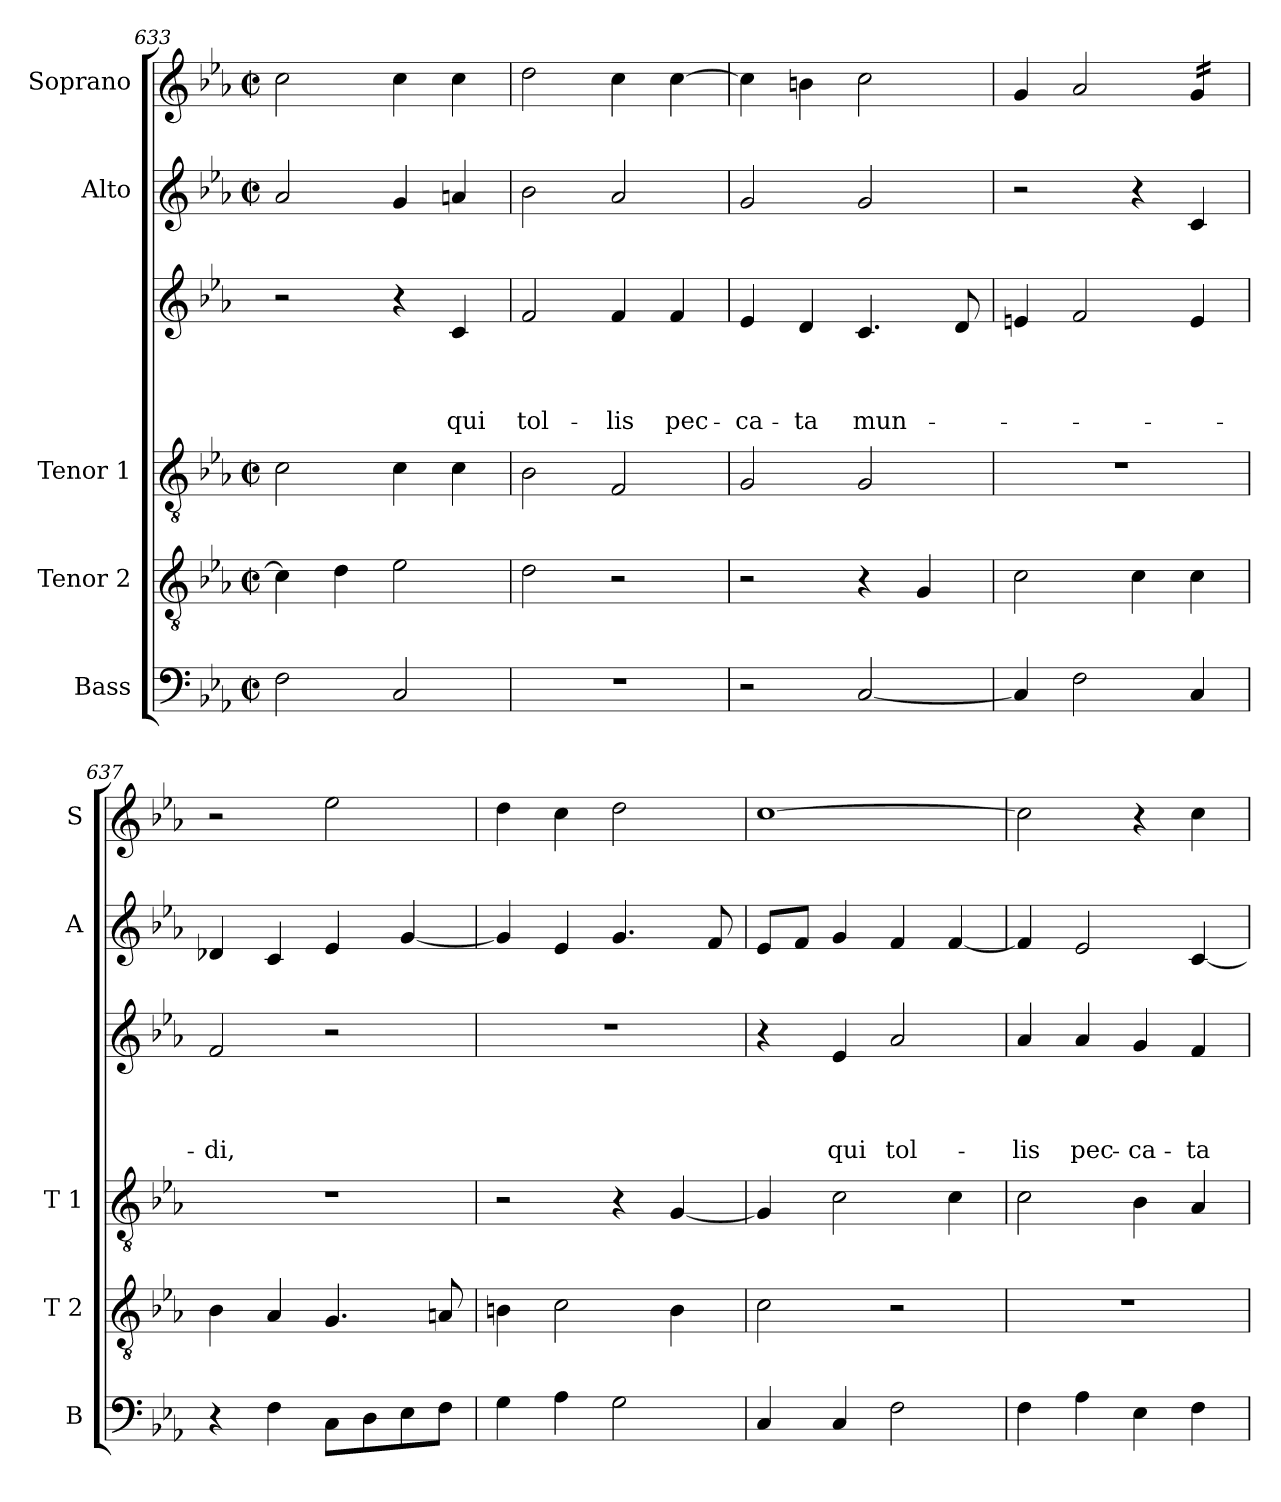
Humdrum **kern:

**kern	**kern	**kern	**kern	**text	**text	**text	**text	**kern	**kern
*part6	*part5	*part4	*part3	*part3	*part3	*part3	*part3	*part2	*part1
*staff6	*staff5	*staff4	*staff3	*staff3	*staff3	*staff3	*staff3	*staff2	*staff1
*I"Bass	*I"Tenor 2	*I"Tenor 1	*	*	*	*	*	*I"Alto	*I"Soprano
*I'B	*I'T 2	*I'T 1	*	*	*	*	*	*I'A	*I'S
*clefF4	*clefGv2	*clefGv2	*clefG2	*	*	*	*	*clefG2	*clefG2
*k[b-e-a-]	*k[b-e-a-]	*k[b-e-a-]	*k[b-e-a-]	*	*	*	*	*k[b-e-a-]	*k[b-e-a-]
*E-:	*E-:	*E-:	*E-:	*	*	*	*	*E-:	*E-:
*M2/2	*M2/2	*M2/2	*	*	*	*	*	*M2/2	*M2/2
*met(c|)	*met(c|)	*met(c|)	*	*	*	*	*	*met(c|)	*met(c|)
=633	=633	=633	=633	=633	=633	=633	=633	=633	=633
2F\	4c\]	2c\	2r	.	.	.	.	2a-/	2cc\
.	4d\	.	.	.	.	.	.	.	.
2C/	2e-\	4c\	4r	.	.	.	.	4g/	4cc\
!	!	!	!	!	!	!	!LO:LY:b	!	!
.	.	4c\	4c/	.	.	.	qui	4an/	4cc\
=634	=634	=634	=634	=634	=634	=634	=634	=634	=634
!	!	!	!	!	!	!	!LO:LY:b	!	!
1r	2d\	2B-\	2f/	.	.	.	tol-	2b-\	2dd\
!	!	!	!	!	!	!	!LO:LY:b	!	!
.	2r	2F/	4f/	.	.	.	-lis	2a-/	4cc\
!	!	!	!	!	!	!	!LO:LY:b	!	!
.	.	.	4f/	.	.	.	pec-	.	[>4cc\
=635	=635	=635	=635	=635	=635	=635	=635	=635	=635
!	!	!	!	!	!	!	!LO:LY:b	!	!
2r	2r	2G/	4e-/	.	.	.	-ca-	2g/	4cc\]
!	!	!	!	!	!	!	!LO:LY:b	!	!
.	.	.	4d/	.	.	.	-ta	.	4bn\
!	!	!	!	!	!	!	!LO:LY:b	!	!
[<2C/	4r	2G/	4.c/	.	.	.	mun-	2g/	2cc\
.	4G/	.	.	.	.	.	.	.	.
.	.	.	8d/	.	.	.	.	.	.
=636	=636	=636	=636	=636	=636	=636	=636	=636	=636
4C/]	2c\	1r	4en/	.	.	.	.	2r	4g/
2F\	.	.	2f/	.	.	.	.	.	2a-/
.	4c\	.	.	.	.	.	.	4r	.
*	*	*	*	*	*	*	*	*	*tremolo
4C/	4c\	.	4e/	.	.	.	.	4c/	16g/LL
.	.	.	.	.	.	.	.	.	16g/
.	.	.	.	.	.	.	.	.	16g/
.	.	.	.	.	.	.	.	.	16g/JJ
*	*	*	*	*	*	*	*	*	*Xtremolo
!!LO:PB:g=z
=637	=637	=637	=637	=637	=637	=637	=637	=637	=637
!	!	!	!	!	!	!	!LO:LY:b	!	!
4r	4B-\	1r	2f/	.	.	.	-di,	4d-X/	2r
4F\	4A-/	.	.	.	.	.	.	4c/	.
8C\L	4.G/	.	2r	.	.	.	.	4e-/	2ee-\
8D\	.	.	.	.	.	.	.	.	.
8E-\	.	.	.	.	.	.	.	[<4g/	.
8F\J	8An/	.	.	.	.	.	.	.	.
=638	=638	=638	=638	=638	=638	=638	=638	=638	=638
4G\	4Bn\	2r	1r	.	.	.	.	4g/]	4dd\
4A-\	2c\	.	.	.	.	.	.	4e-/	4cc\
2G\	.	4r	.	.	.	.	.	4.g/	2dd\
.	4B\	[<4G/	.	.	.	.	.	.	.
.	.	.	.	.	.	.	.	8f/	.
=639	=639	=639	=639	=639	=639	=639	=639	=639	=639
4C/	2c\	4G/]	4r	.	.	.	.	8e-/L	[>1cc
.	.	.	.	.	.	.	.	8f/J	.
!	!	!	!	!	!	!	!LO:LY:b	!	!
4C/	.	2c\	4e-/	.	.	.	qui	4g/	.
!	!	!	!	!	!	!	!LO:LY:b	!	!
2F\	2r	.	2a-/	.	.	.	tol-	4f/	.
.	.	4c\	.	.	.	.	.	[<4f/	.
=640	=640	=640	=640	=640	=640	=640	=640	=640	=640
!	!	!	!	!	!	!	!LO:LY:b	!	!
4F\	1r	2c\	4a-/	.	.	.	-lis	4f/]	2cc\]
!	!	!	!	!	!	!	!LO:LY:b	!	!
4A-\	.	.	4a-/	.	.	.	pec-	2e-/	.
!	!	!	!	!	!	!	!LO:LY:b	!	!
4E-\	.	4B-\	4g/	.	.	.	-ca-	.	4r
!	!	!	!	!	!	!	!LO:LY:b	!	!
4F\	.	4A-/	4f/	.	.	.	-ta	[<4c/	4cc\
=	=	=	=	=	=	=	=	=	=
*-	*-	*-	*-	*-	*-	*-	*-	*-	*-
